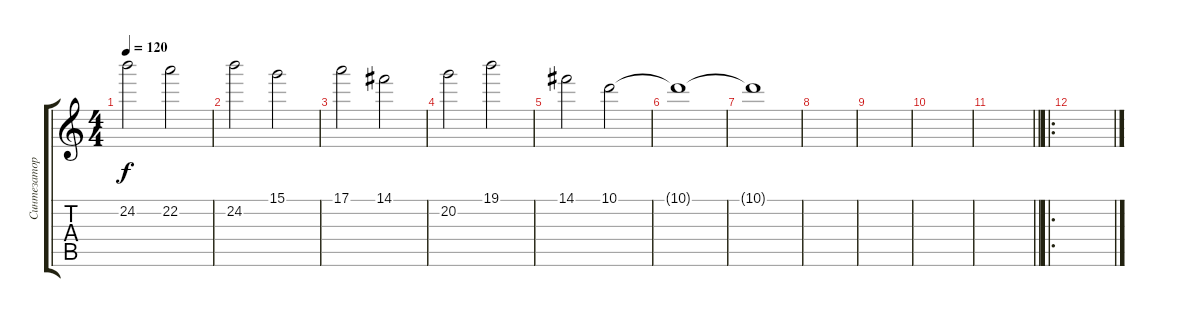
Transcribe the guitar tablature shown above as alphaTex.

\track ("Синтезатор - стринги 1" "Синтезатор") {instrument stringensemble1}
\staff {score tabs}
\tuning (E5 B4 G4 D4 A3 E3) {hide}
\ts (4 4)
\tempo 120
\clef g2
\ks c
24.2.2{dy f} 22.2.2 |
24.2.2 15.1.2 |
17.1.2 14.1.2 |
20.2.2 19.1.2 |
14.1.2 10.1.2 |
10.1{t}.1 |
10.1{t}.1 |
|
|
|
\barLineRight lightlight
|
\ro
\section ("" "")
